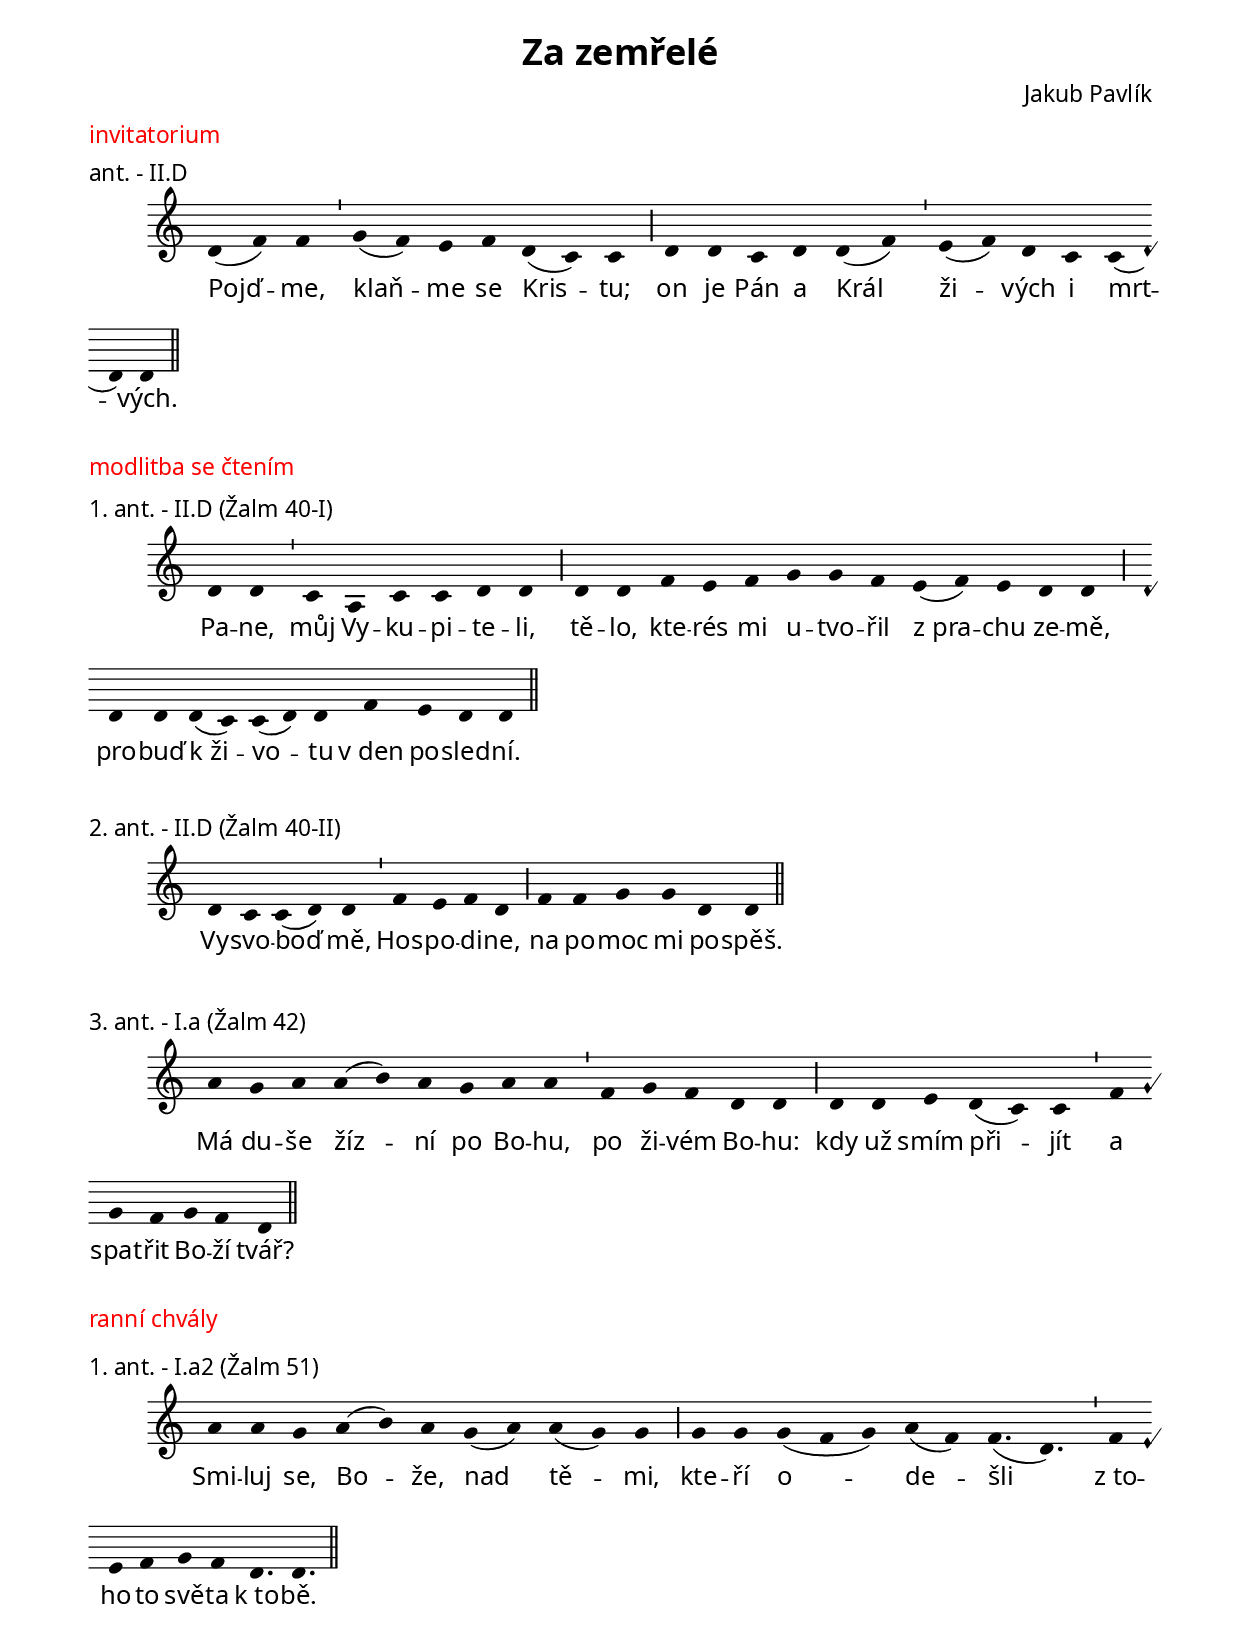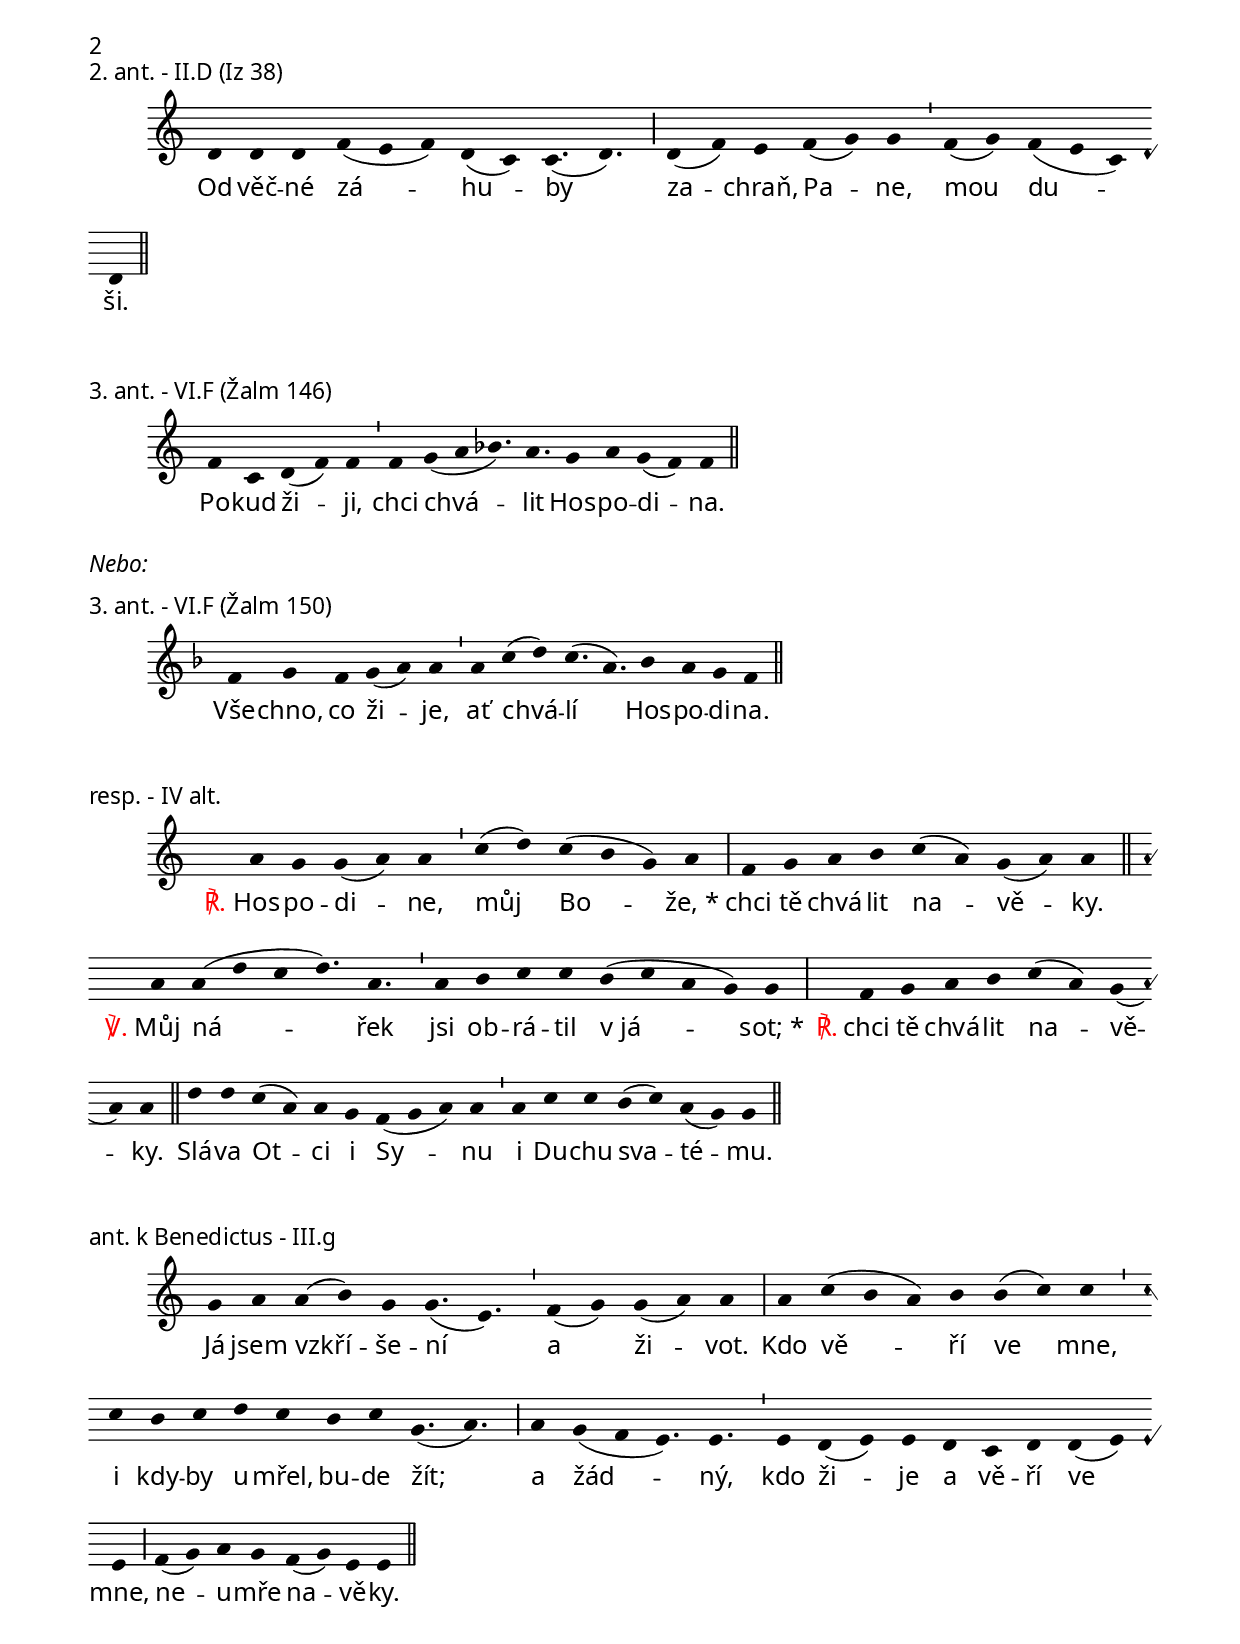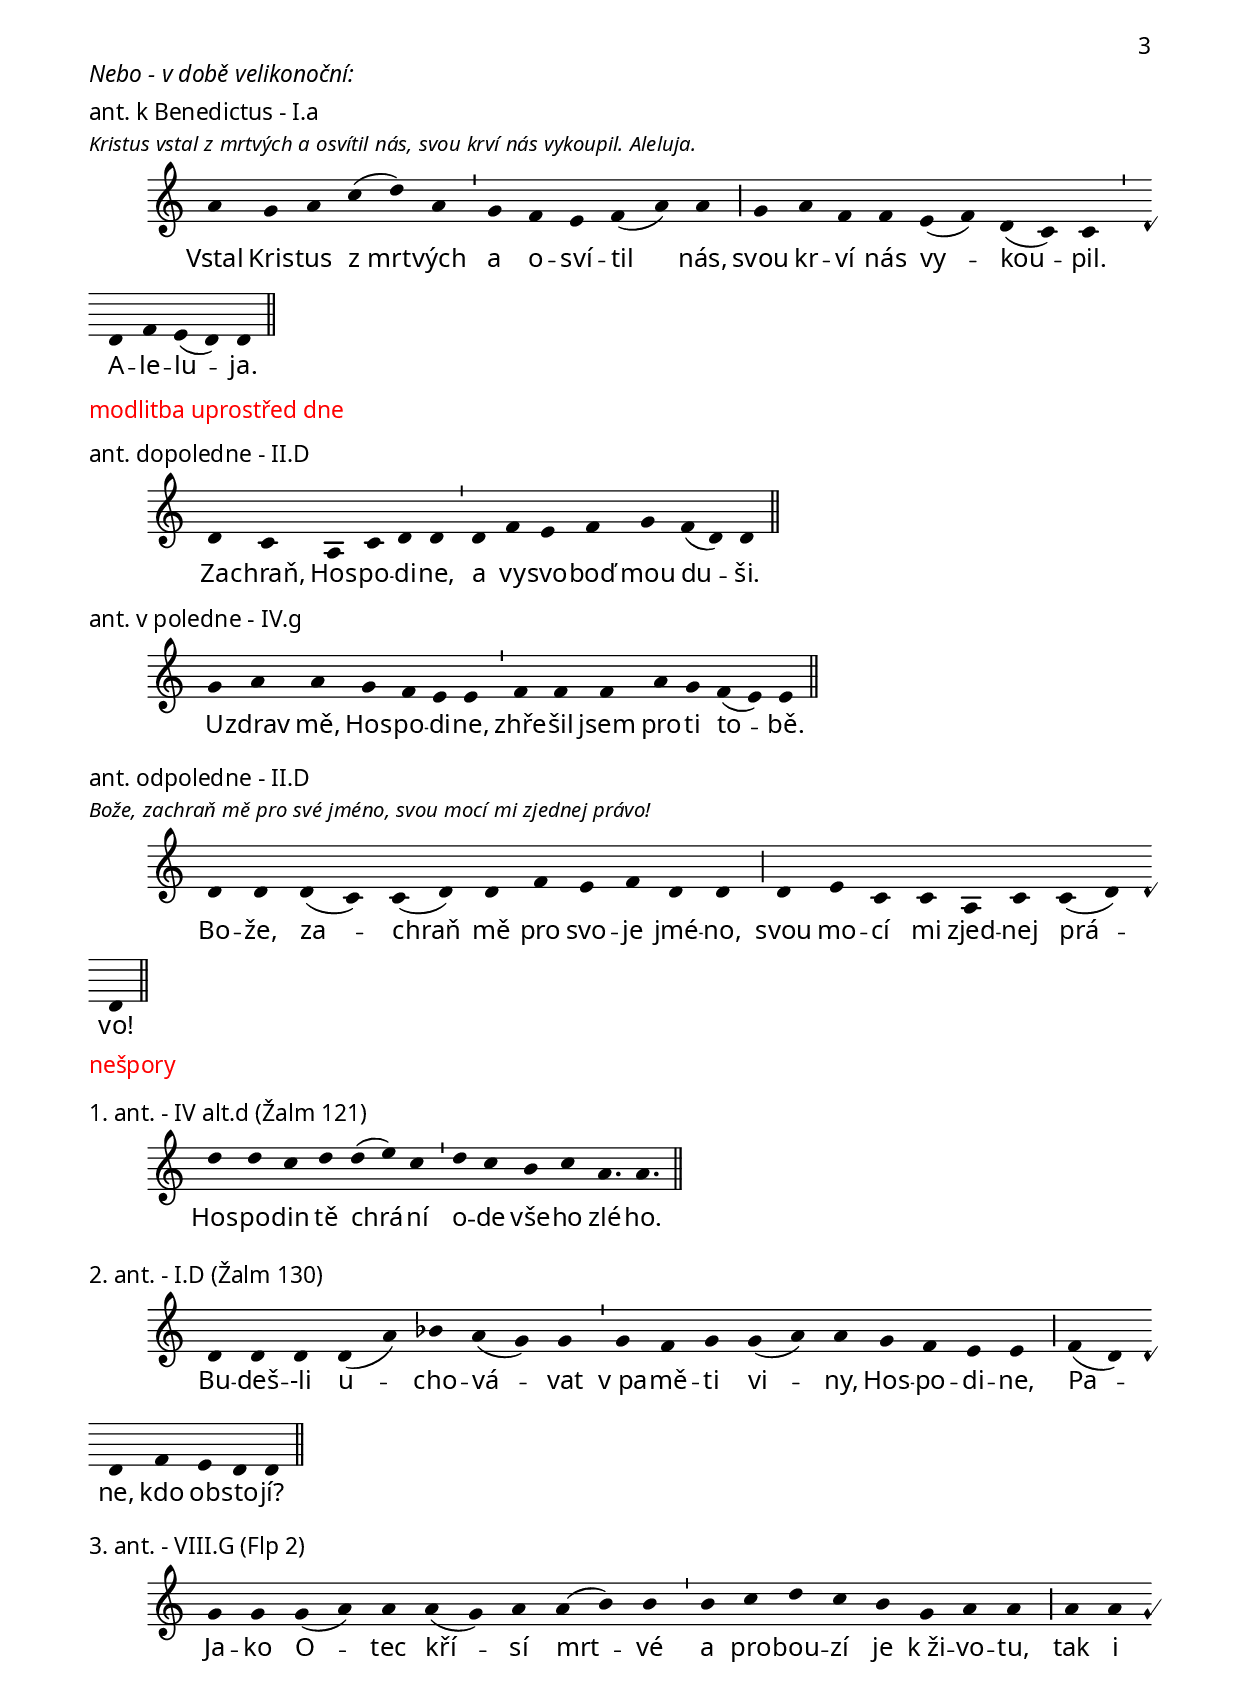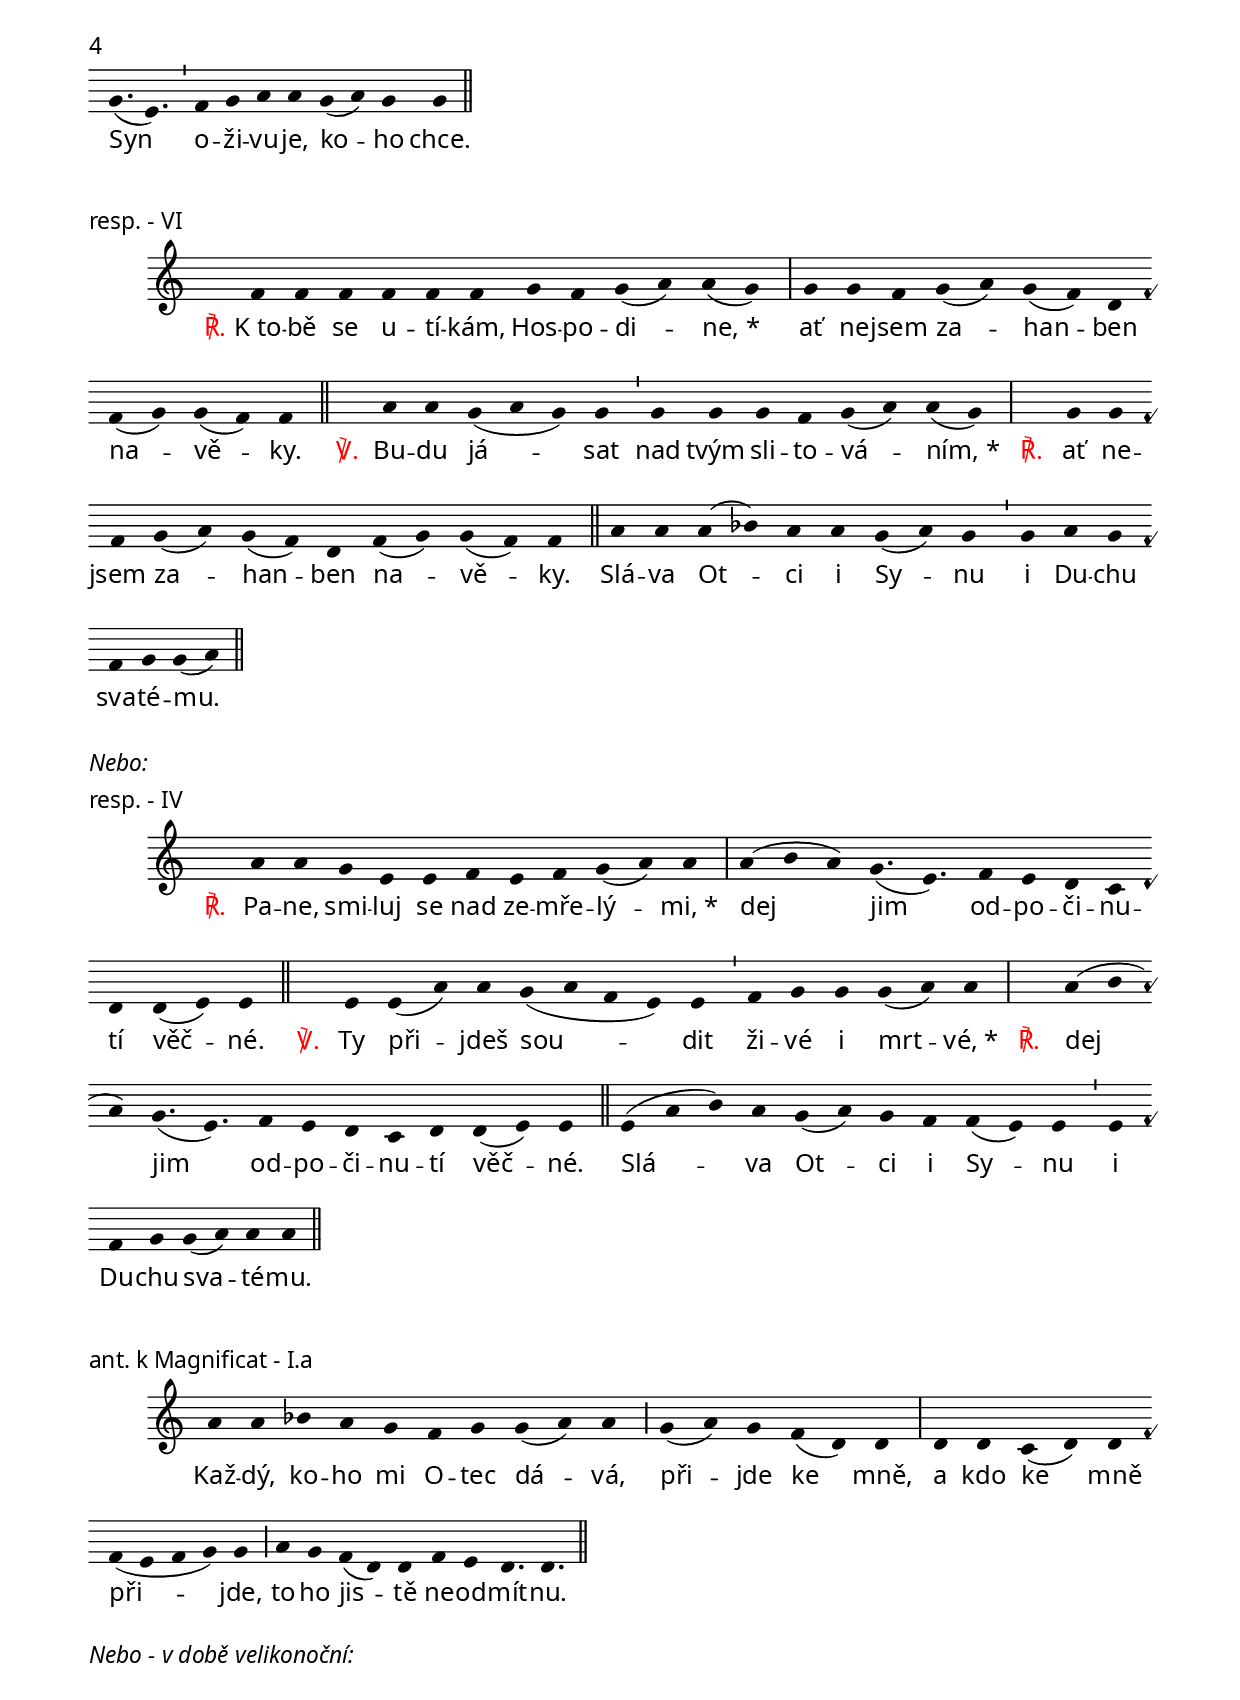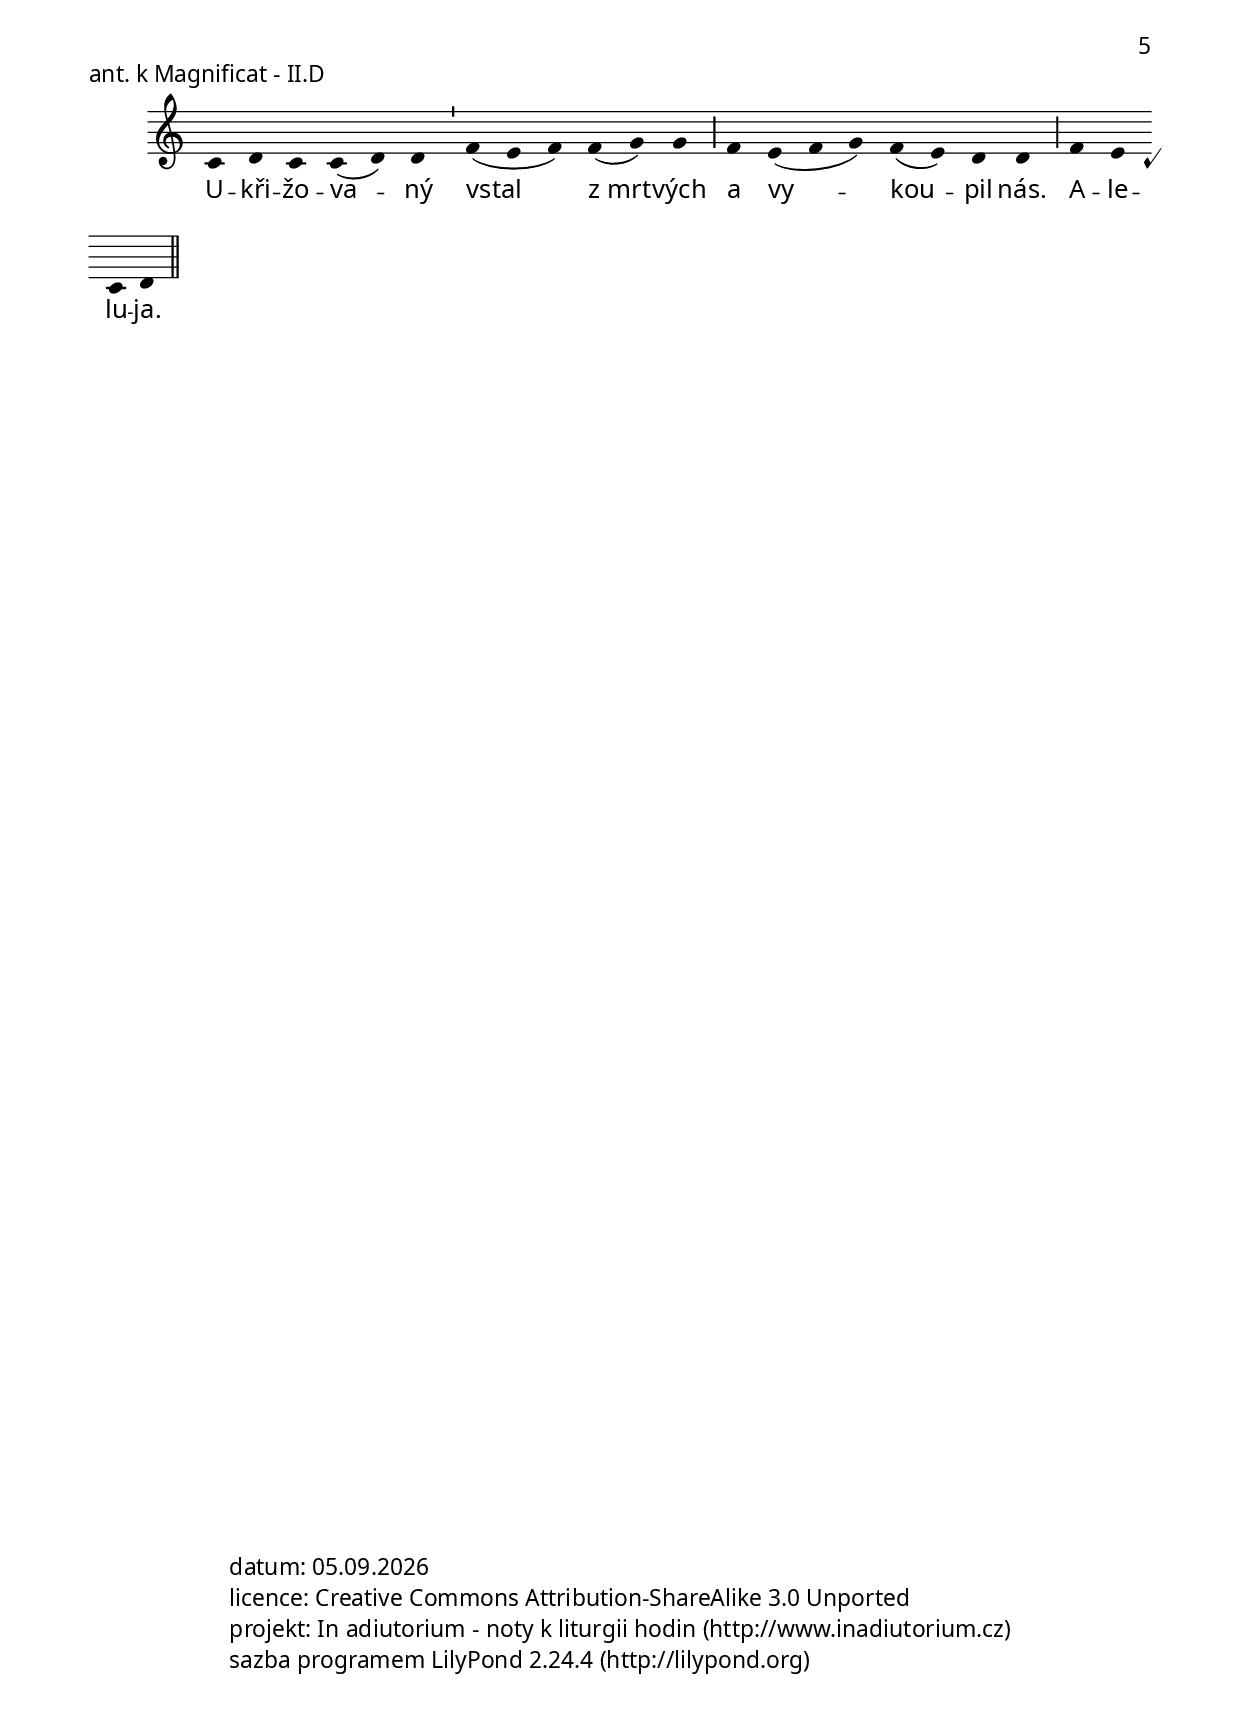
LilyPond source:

\version "2.14.2"

\header {
  title = "Za zemřelé"
  composer = "Jakub Pavlík"
}

\include "../spolecne.ly"
\include "../dilyresponsorii.ly"

\markup {\nadpisHodinka {"invitatorium"}}

\score {
  \relative c' {
    \choralniRezim
    d4( f) f \barMin g( f) e f d( c) c \barMaior
    d d c d d( f) \barMin e( f) d c c( d) d \barFinalis
  }
  \addlyrics {
    Pojď -- me, klaň -- me se Kris -- tu;
    on je Pán a Král ži -- vých i mrt -- vých.
  }
  \header {
    quid = "ant."
    modus = "II"
    differentia = "D"
    psalmus = ""
    id = "invit"
    piece = \markup {\sestavTitulekBezZalmu}
  }
}

\markup {\nadpisHodinka {"modlitba se čtením"}}

\score {
  \relative c' {
    \choralniRezim
    d4 d \barMin c a c c d d \barMaior
    d d f e f g g f
    e( f) e d d \barMaior
    d d d( c) c( d) d f e d d \barFinalis
  }
  \addlyrics {
    Pa -- ne, můj Vy -- ku -- pi -- te -- li,
    tě -- lo, kte -- rés mi u -- tvo -- řil
    z_pra -- chu ze -- mě,
    pro -- buď k_ži -- vo -- tu v_den po -- sled -- ní.
  }
  \header {
    quid = "1. ant."
    modus = "II"
    differentia = "D"
    psalmus = "Žalm 40-I"
    id = "mc-a1"
    piece = \markup {\sestavTitulek}
  }
}

\score {
  \relative c' {
    \choralniRezim
    d4 c c( d) d \barMin f e f d \barMaior
    f f g g d d \barFinalis
  }
  \addlyrics {
    Vy -- svo -- boď mě, Hos -- po -- di -- ne,
    na po -- moc mi po -- spěš.
  }
  \header {
    quid = "2. ant."
    modus = "II"
    differentia = "D"
    psalmus = "Žalm 40-II"
    id = "mc-a2"
    piece = \markup {\sestavTitulek}
  }
}

\score {
  \relative c'' {
    \choralniRezim
    a4 g a a( b) a g a a \barMin
    f g f d d \barMaior
    d d e d( c) c \barMin
    f g f g f d \barFinalis
  }
  \addlyrics {
    Má du -- še žíz -- ní po Bo -- hu,
    po ži -- vém Bo -- hu:
    kdy už smím při -- jít
    a spat -- řit Bo -- ží tvář?
  }
  \header {
    quid = "3. ant."
    modus = "I"
    differentia = "a"
    psalmus = "Žalm 42"
    id = "mc-a3"
    piece = \markup {\sestavTitulek}
  }
}

\markup {\nadpisHodinka {"ranní chvály"}}

\score {
  \relative c'' {
    \choralniRezim
    a4 a g a( b) a g( a) a( g) g \barMaior
    g g g( f g) a( f) f4.( d) \barMin f4 e f g f d4. d \barFinalis
  }
  \addlyrics {
    Smi -- luj se, Bo -- že, nad tě -- mi,
    kte -- ří o -- de -- šli z_to -- ho -- to svě -- ta k_to -- bě.
  }
  \header {
    quid = "1. ant."
    modus = "I"
    differentia = "a2"
    psalmus = "Žalm 51"
    id = "rch-a1"
    piece = \markup {\sestavTitulek}
  }
}

\score {
  \relative c' {
    \choralniRezim
    d4 d d f( e f) d( c) c4.( d) \barMaior
    d4( f) e f( g) g \barMin f( g) f( e c) d \barFinalis
  }
  \addlyrics {
    Od věč -- né zá -- hu -- by
    za -- chraň, Pa -- ne, mou du -- ši.
  }
  \header {
    quid = "2. ant."
    modus = "II"
    differentia = "D"
    psalmus = "Iz 38"
    id = "rch-a2"
    fons = "melodie z: Bílá sobota, ranní chvály, 2. ant."
    fial = "pust_triduum.ly#so-rch-ant2?konec=22"
    piece = \markup {\sestavTitulek}
  }
}

\score {
  \relative c' {
    \choralniRezim
    f4 c d( f) f \barMin
    f \stemUp g( a bes4.) a g4 a g( f) f \barFinalis
  }
  \addlyrics {
    Po -- kud ži -- ji,
    chci chvá -- lit Hos -- po -- di -- na.
  }
  \header {
    quid = "3. ant."
    modus = "VI"
    differentia = "F"
    psalmus = "Žalm 146"
    id = "rch-a3"
    fons = "4. týden žaltáře, středa, ranní chvály, 3. ant."
    fial = "antifony/tyden4_4streda.ly#rch-ant3"
    piece = \markup {\sestavTitulek}
  }
}

\markup\italic{Nebo:}

\score {
  \relative c' {
    \choralniRezim
    \key f \major
    f4 g f g( a) a \barMin
    a4 c( d) c4.( a) bes4 a g f \barFinalis
  }
  \addlyrics {
    Vše -- chno, co ži -- je, ať chvá -- lí Hos -- po -- di -- na.
  }
  \header {
    quid = "3. ant."
    modus = "VI"
    differentia = "F"
    psalmus = "Žalm 150"
    id = "rch-a3-alt"
    fons = "4. t. žaltáře, neděle, ranní chvály, 3. ant. (Text jiný: ubráno aleluja a 'dýchá' změněno na 'žije')"
    fial = "antifony/tyden4_1nedele.ly#rch-ant3?jiny_text&-aleluja"
    piece = \markup {\sestavTitulek}
  }
}

\score {
  \relative c'' {
    \choralniRezim

    % R
    \neviditelna a
    a4 g g( a) a \barMin c( d) c( b g) a \barMax
    f g a b c( a) g( a) a \barFinalis
    % V
    \neviditelna a
    a4 a( d c d4.) a \barMin a4 b c c b( c a g) g \barMax
    % R
    \neviditelna a
    f g a b c( a) g( a) a \barFinalis
    % Slava
    d4 d c( a) a g f( g a) a \barMin a c c b( c) a( g) g \barFinalis
  }
  \addlyrics {
    \Response Hos -- po -- di -- ne, můj Bo -- že,_*
    chci tě chvá -- lit na -- vě -- ky.
    \Verse Můj ná -- řek jsi ob -- rá -- til v_já -- sot;_*
    \Response chci tě chvá -- lit na -- vě -- ky.
    \textRespDoxologie
  }
  \header {
    quid = "resp."
    modus = "IV alt."
    id = "rch-resp"
    piece = \markup {\sestavTitulekResp}
  }
}

\score {
  \relative c'' {
    \choralniRezim
    g4 a a( b) g g4.( e) \barMin f4( g) g( a) a \barMax
    a c( b a) b b( c) c \barMin c b c d c b c g4.( a) \barMaior
    a4 g( f e4.) e \barMin e4 d( e) e d c d d( e) e \barMaior
    f( g) a g f( g) e e \barFinalis
  }
  \addlyrics {
    Já jsem vzkří -- še -- ní a ži -- vot.
    Kdo vě -- ří ve mne, i kdy -- by u -- mřel, bu -- de žít;
    a žád -- ný, kdo ži -- je a vě -- ří ve mne,
    ne -- u -- mře na -- vě -- ky.
  }
  \header {
    quid = "ant. k Benedictus"
    modus = "III"
    differentia = "g"
    psalmus = ""
    id = "rch-aben"
    piece = \markup {\sestavTitulekBezZalmu}
  }
}

\pageBreak % ZLOM

\markup\italic{Nebo - v době velikonoční:}

\score {
  \relative c'' {
    \choralniRezim
    a4 g a c( d) a \barMin g f e f( a) a \barMaior
    g a f f e( f) d( c) c \barMin
    d4 f e( d) d \barFinalis
  }
  \addlyrics {
    Vstal Kris -- tus z_mrt -- vých a o -- sví -- til nás,
    svou kr -- ví nás vy -- kou -- pil.
    A -- le -- lu -- ja.
  }
  \header {
    textus_approbatus = "Kristus vstal z mrtvých a osvítil nás, svou krví nás vykoupil. Aleluja."
    quid = "ant. k Benedictus"
    modus = "I"
    differentia = "a"
    psalmus = ""
    id = "rch-aben-velik"
    fial = "velikonoce_velikonocnioktav.ly#rch-ant1"
    piece = \markup {\sestavTitulekBezZalmu}
  }
}

\markup {\nadpisHodinka {"modlitba uprostřed dne"}}

\score {
  \relative c' {
    \choralniRezim
    d4 c a c d d \barMin
    d f e f g f( d) d \barFinalis
  }
  \addlyrics {
    Za -- chraň, Hos -- po -- di -- ne,
    a vy -- svo -- boď mou du -- ši.
  }
  \header {
    quid = "ant. dopoledne"
    modus = "II"
    differentia = "D"
    psalmus = ""
    fial = "antifony/tyden1_4streda.ly#up-ant3?zacatek=7&konec=5"
    id = "tercie"
    piece = \markup {\sestavTitulekBezZalmu}
  }
}

\score {
  \relative c'' {
    \choralniRezim
    g4 a a g f e e \barMin f f f a g f( e) e \barFinalis
  }
  \addlyrics {
    U -- zdrav mě, Hos -- po -- di -- ne, zhře -- šil jsem
    pro -- ti to -- bě.
  }
  \header {
    quid = "ant. v poledne"
    modus = "IV"
    differentia = "g"
    psalmus = ""
    id = "sexta"
    fons = "pátek 1. týdne žaltáře, nešpory, 1. ant."
    fial = "antifony/tyden1_6patek.ly#ne-ant1"
    piece = \markup {\sestavTitulekBezZalmu}
  }
}

\score {
  \relative c' {
    \choralniRezim
    d4 d d( c) c( d) d f e f d d \barMaior
    d e c c a c c( d) d \barFinalis
  }
  \addlyrics {
    Bo -- že, za -- chraň mě
    pro svo -- je % v breviáři: své
    jmé -- no,
    svou mo -- cí mi zjed -- nej prá -- vo!
  }
  \header {
    textus_approbatus = "Bože, zachraň mě pro své jméno, svou mocí mi zjednej právo!"
    quid = "ant. odpoledne"
    modus = "II"
    differentia = "D"
    psalmus = ""
    id = "nona"
    piece = \markup {\sestavTitulekBezZalmu}
  }
}

\markup {\nadpisHodinka {"nešpory"}}

\score {
  \relative c'' {
    \choralniRezim
    d4 d c d d( e) c \barMin
    d c b c a4. a \barFinalis
  }
  \addlyrics {
    Hos -- po -- din tě chrá -- ní
    o -- de vše -- ho zlé -- ho.
  }
  \header {
    quid = "1. ant."
    modus = "IV alt"
    differentia = "d"
    psalmus = "Žalm 121"
    id = "ne-a1"
    piece = \markup {\sestavTitulek}
  }
}

\score {
  \relative c' {
    \choralniRezim
    d4 d d d( a') bes a( g) g \barMin
    g f g g( a) a g f e e \barMaior
    f( d) d f e d d \barFinalis
  }
  \addlyrics {
    Bu -- deš -- -li u -- cho -- vá -- vat
    v_pa -- mě -- ti vi -- ny, Hos -- po -- di -- ne,
    Pa -- ne, kdo ob -- sto -- jí?
  }
  \header {
    quid = "2. ant."
    modus = "I"
    differentia = "D"
    psalmus = "Žalm 130"
    id = "ne-a2"
    piece = \markup {\sestavTitulek}
  }
}

\score {
  \relative c'' {
    \choralniRezim
    g4 g g( a) a a( g) a a( b) b \barMin
    b c d c b g a a \barMaior
    a a g4.( e) \barMin f4 g a a g( a) g g \barFinalis
  }
  \addlyrics {
    Ja -- ko O -- tec kří -- sí mrt -- vé
    a pro -- bou -- zí je k_ži -- vo -- tu,
    tak i Syn o -- ži -- vu -- je, ko -- ho chce.
  }
  \header {
    quid = "3. ant."
    modus = "VIII"
    differentia = "G"
    psalmus = "Flp 2"
    placet = "možná sedí spíš do modu III"
    id = "ne-a3"
    piece = \markup {\sestavTitulek}
  }
}

\score {
  \relative c' {
    \choralniRezim

    % R
    \neviditelna f
    f4 f f f f f g f g( a) a( g) \barMax
    g g f g( a) g( f) d f( g) g( f) f \barFinalis
    % V
    \neviditelna a
    a a g( a g) g \barMin g g g f g( a) a( g) \barMax
    % R
    \neviditelna a
    g g f g( a) g( f) d f( g) g( f) f \barFinalis
    % Slava
    \respVIdoxologie \barFinalis
  }
  \addlyrics {
    \Response K_to -- bě se u -- tí -- kám, Hos -- po -- di -- ne,_*
    ať ne -- jsem za -- han -- ben na -- vě -- ky.
    \Verse Bu -- du já -- sat nad tvým sli -- to -- vá -- ním,_*
    \Response ať ne -- jsem za -- han -- ben na -- vě -- ky.
    \textRespDoxologie
  }
  \header {
    quid = "resp."
    modus = "VI"
    fial = "responsoria.ly#1st-ne?zacatek=12"
    id = "ne-resp"
    piece = \markup {\sestavTitulekResp}
  }
}

\markup\italic{Nebo:}

\score {
  \relative c'' {
    \choralniRezim

    % R
    \neviditelna a
    a4 a g e e f e f g( a) a \barMax
    a( b a) g4.( e) f4 e d c d d( e) e \barFinalis
    % V
    \neviditelna e
    e e( a) a g( a f e) e \barMin f g g g( a) a \barMax
    % R
    \neviditelna a
    a( b a) g4.( e) f4 e d c d d( e) e \barFinalis
    % Slava
    e( a b) a g( a) g f f( e) e \barMin e f g g( a) a a \barFinalis
  }
  \addlyrics {
    \Response Pa -- ne, smi -- luj se nad ze -- mře -- lý -- mi,_*
    dej jim od -- po -- či -- nu -- tí věč -- né.
    \Verse Ty při -- jdeš sou -- dit ži -- vé i mrt -- vé,_*
    \Response dej jim od -- po -- či -- nu -- tí věč -- né.
    \textRespDoxologie
  }
  \header {
    quid = "resp."
    modus = "IV"
    placet = "3 slabší"
    id = "ne-resp2"
    piece = \markup {\sestavTitulekResp}
  }
}

\score {
  \relative c'' {
    \choralniRezim
    a4 a bes a g f g g( a) a \barMaior
    g( a) g f( d) d \barMax
    d d c( d) d f( e f g) g \barMaior
    a g f( d) d f e d4. d \barFinalis
  }
  \addlyrics {
    Kaž -- dý, ko -- ho mi O -- tec dá -- vá,
    při -- jde ke mně,
    a kdo ke mně při -- jde,
    to -- ho jis -- tě ne -- od -- mít -- nu.
  }
  \header {
    quid = "ant. k Magnificat"
    modus = "I"
    differentia = "a"
    psalmus = ""
    id = "ne-amag"
    piece = \markup {\sestavTitulekBezZalmu}
  }
}

\markup\italic{Nebo - v době velikonoční:}

\score {
  \relative c' {
    \choralniRezim
    c4 d c c( d) d \barMin f( e f) f( g) g \barMaior
    f e( f g) f( e) d d \barMaior
    f e c d \barFinalis
  }
  \addlyrics {
    U -- kři -- žo -- va -- ný vstal z_mrt -- vých
    a vy -- kou -- pil nás.
    A -- le -- lu -- ja.
  }
  \header {
    quid = "ant. k Magnificat"
    modus = "II"
    differentia = "D"
    psalmus = ""
    id = "ne-amag-velik"
    piece = \markup {\sestavTitulekBezZalmu}
  }
}